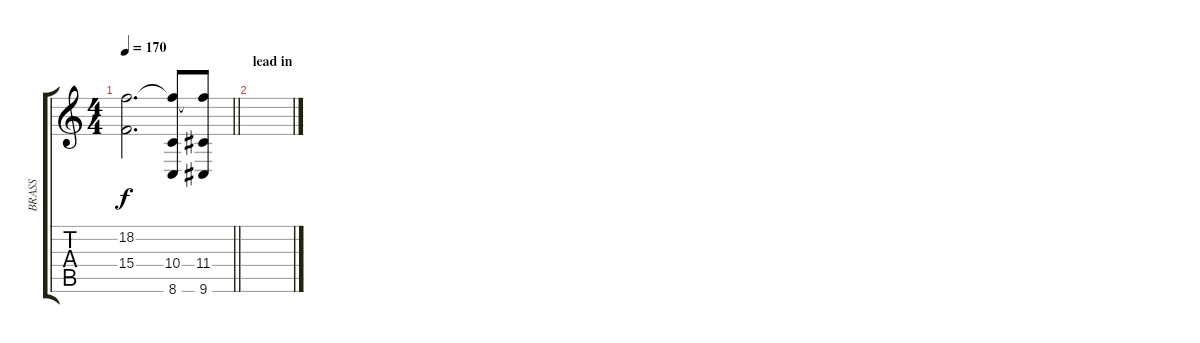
\track ("BRASS" "BRASS") {instrument brasssection}
\staff {score tabs}
\tuning (E4 B3 G3 D3 A2 E2) {hide}
\ts (4 4)
\tempo 170
\clef g2
\barLineRight lightlight
\ks c
(18.2 15.4).2{d dy f} (18.2{t} 10.4 8.6).8 (18.2{t} 11.4 9.6).8 |
\section ("" "lead in")
